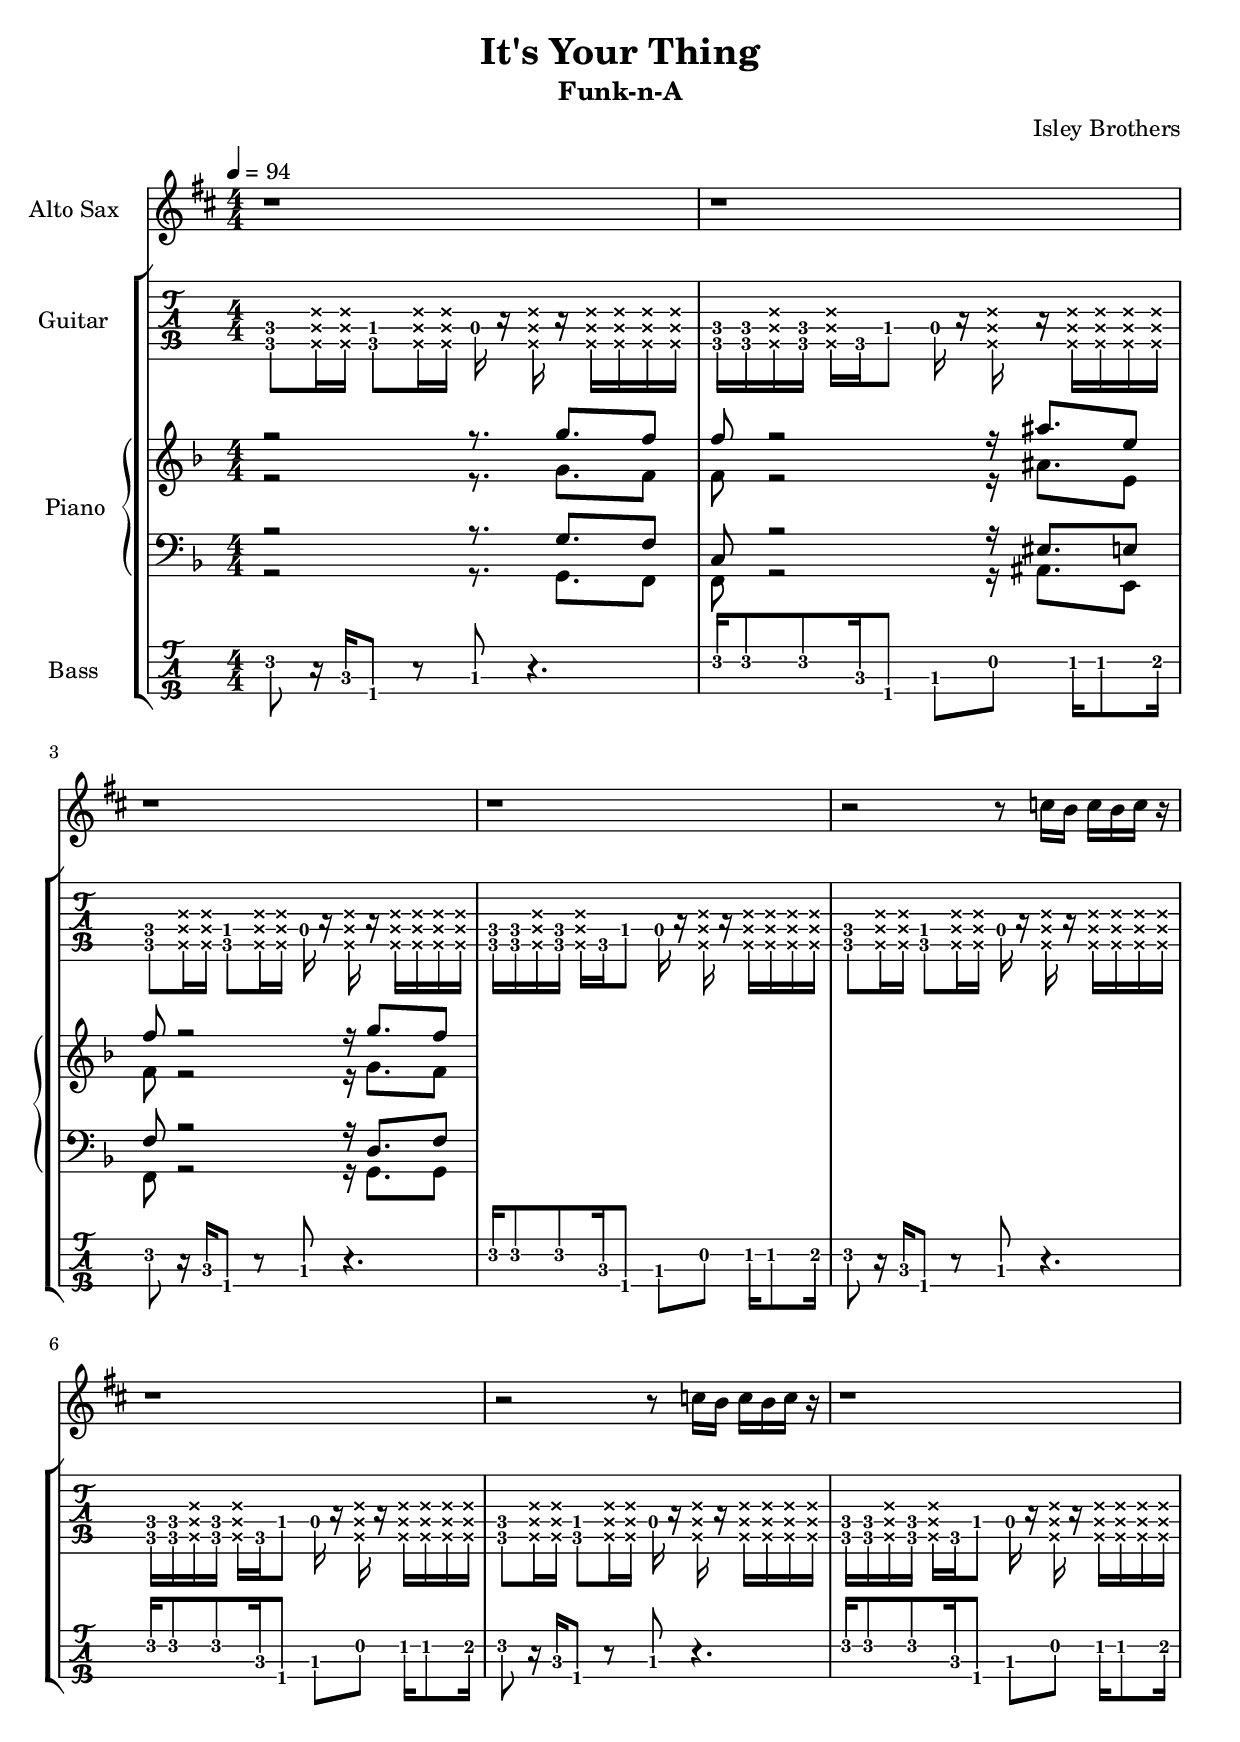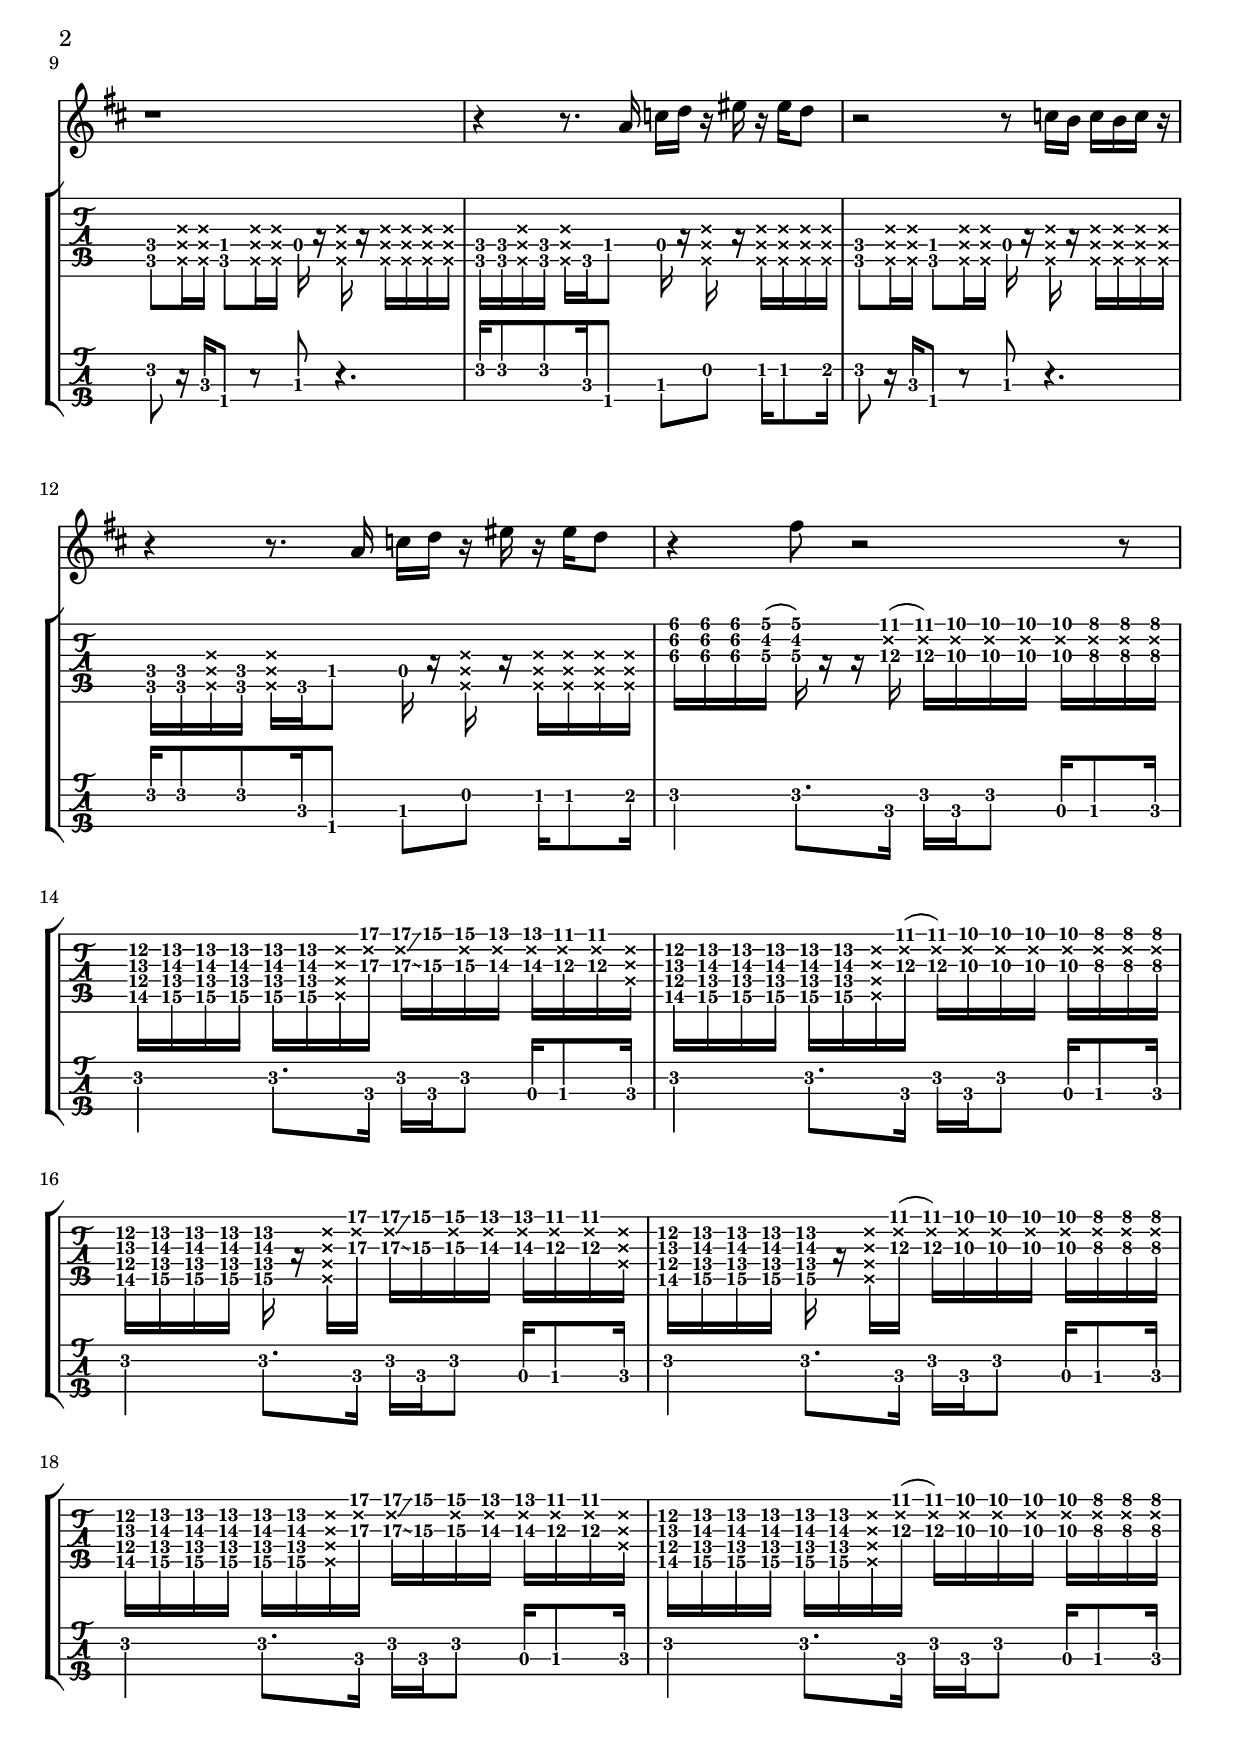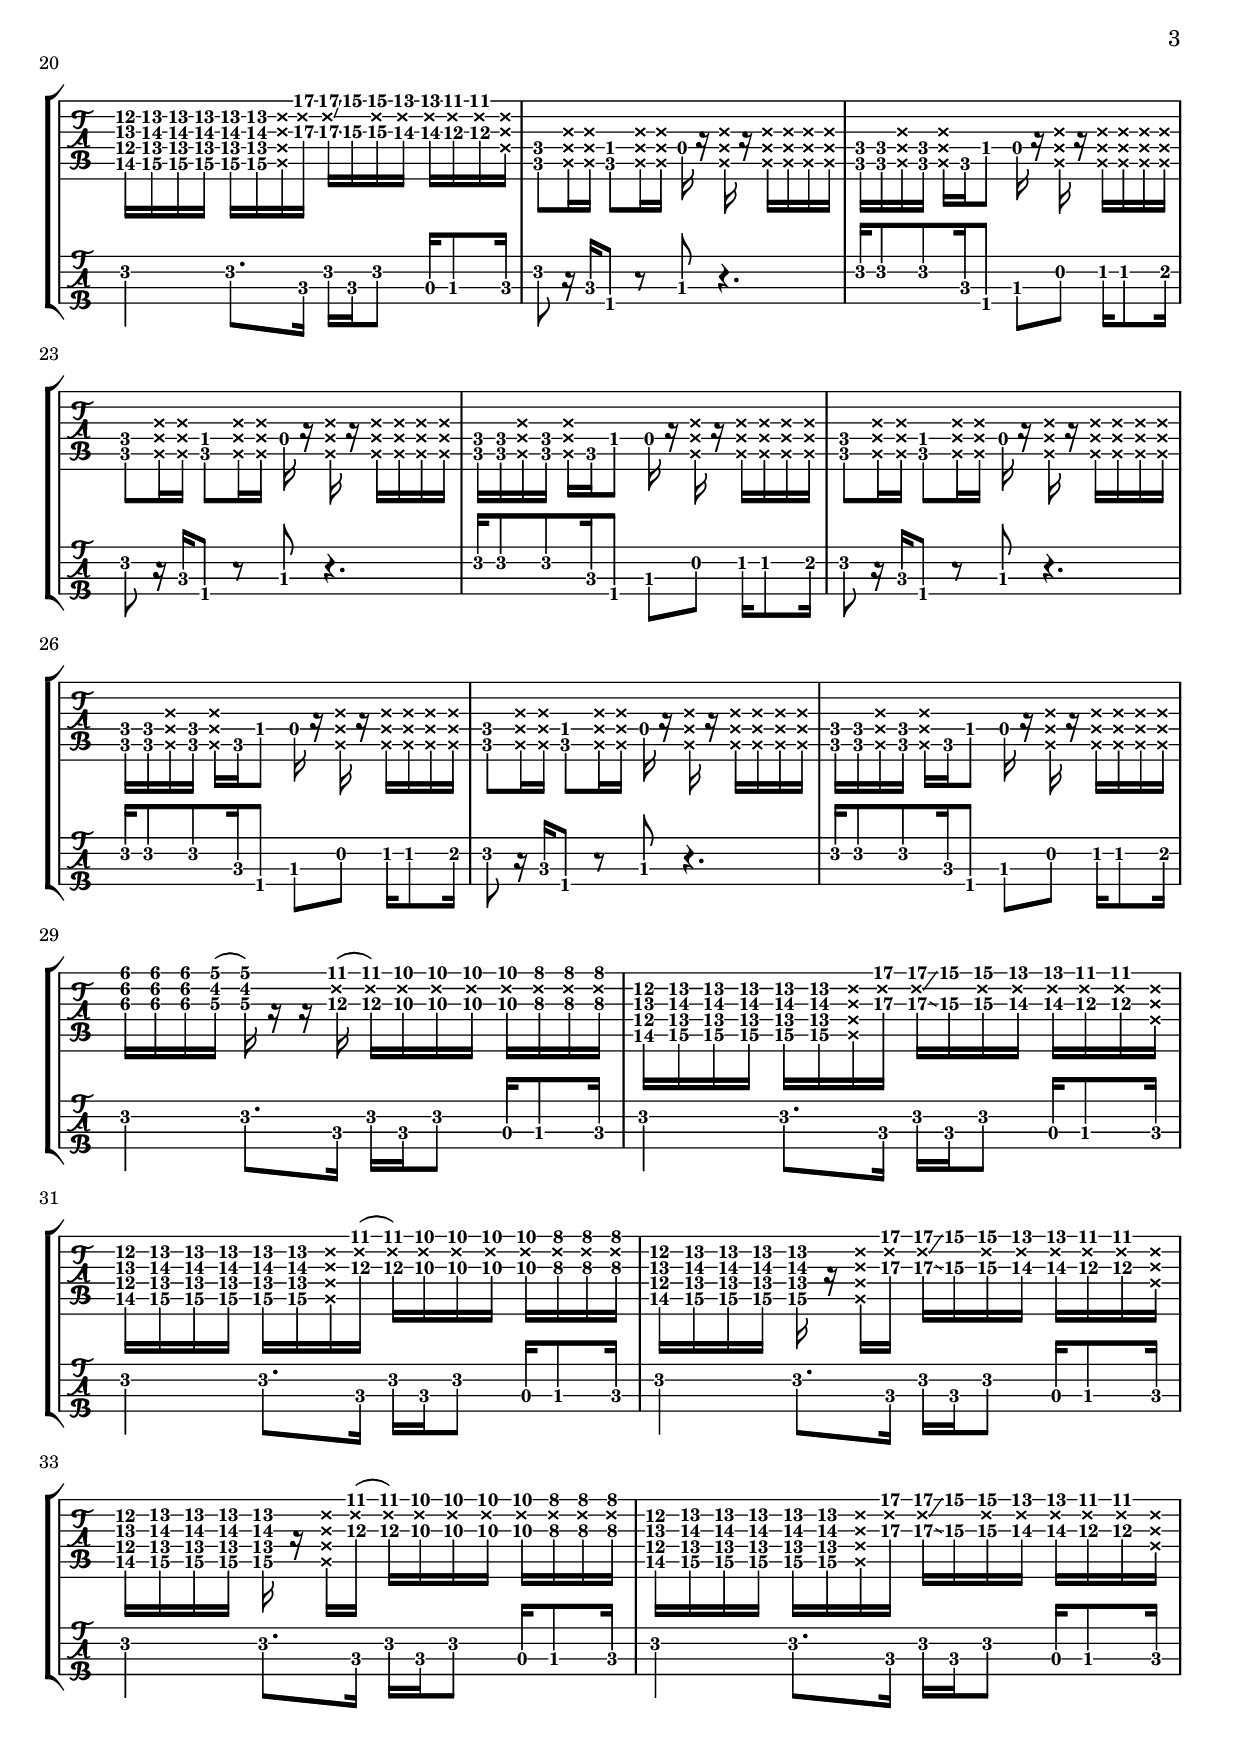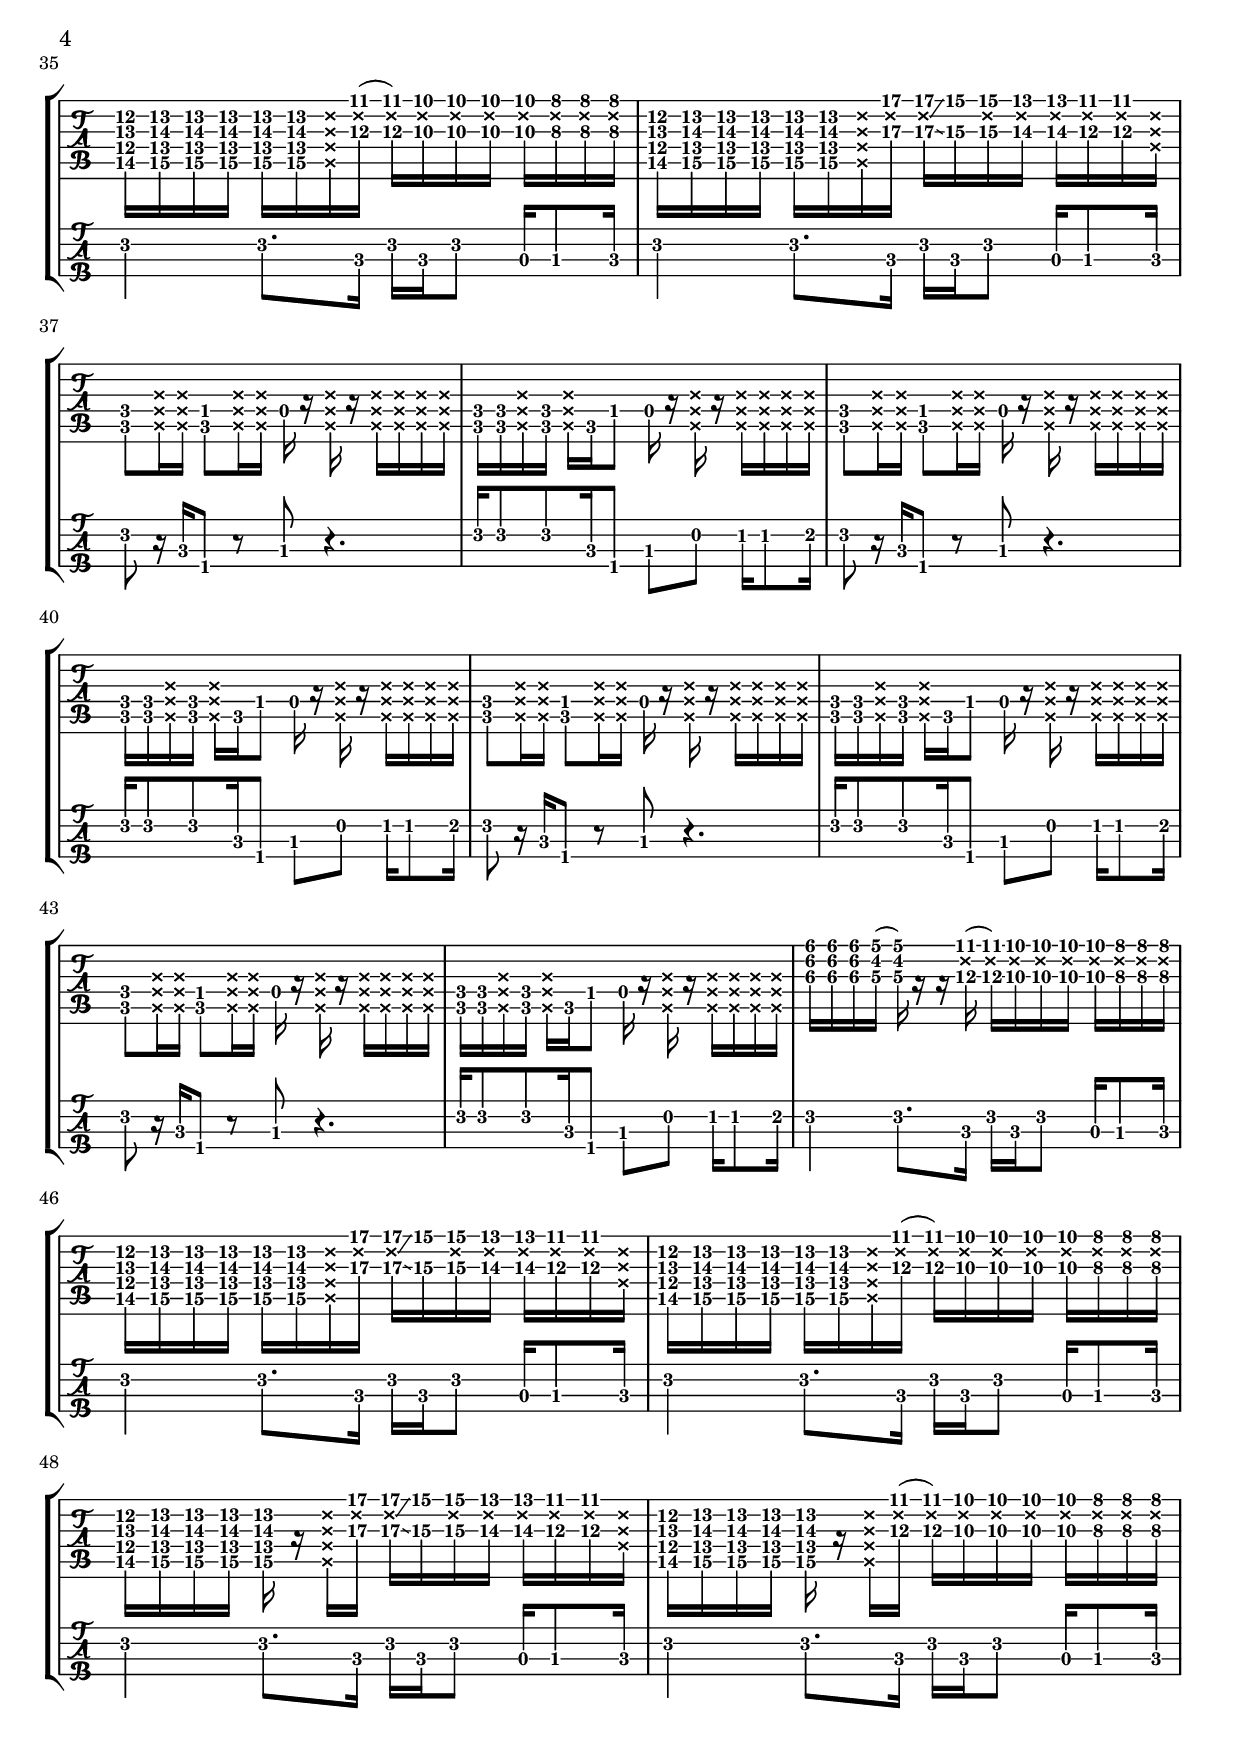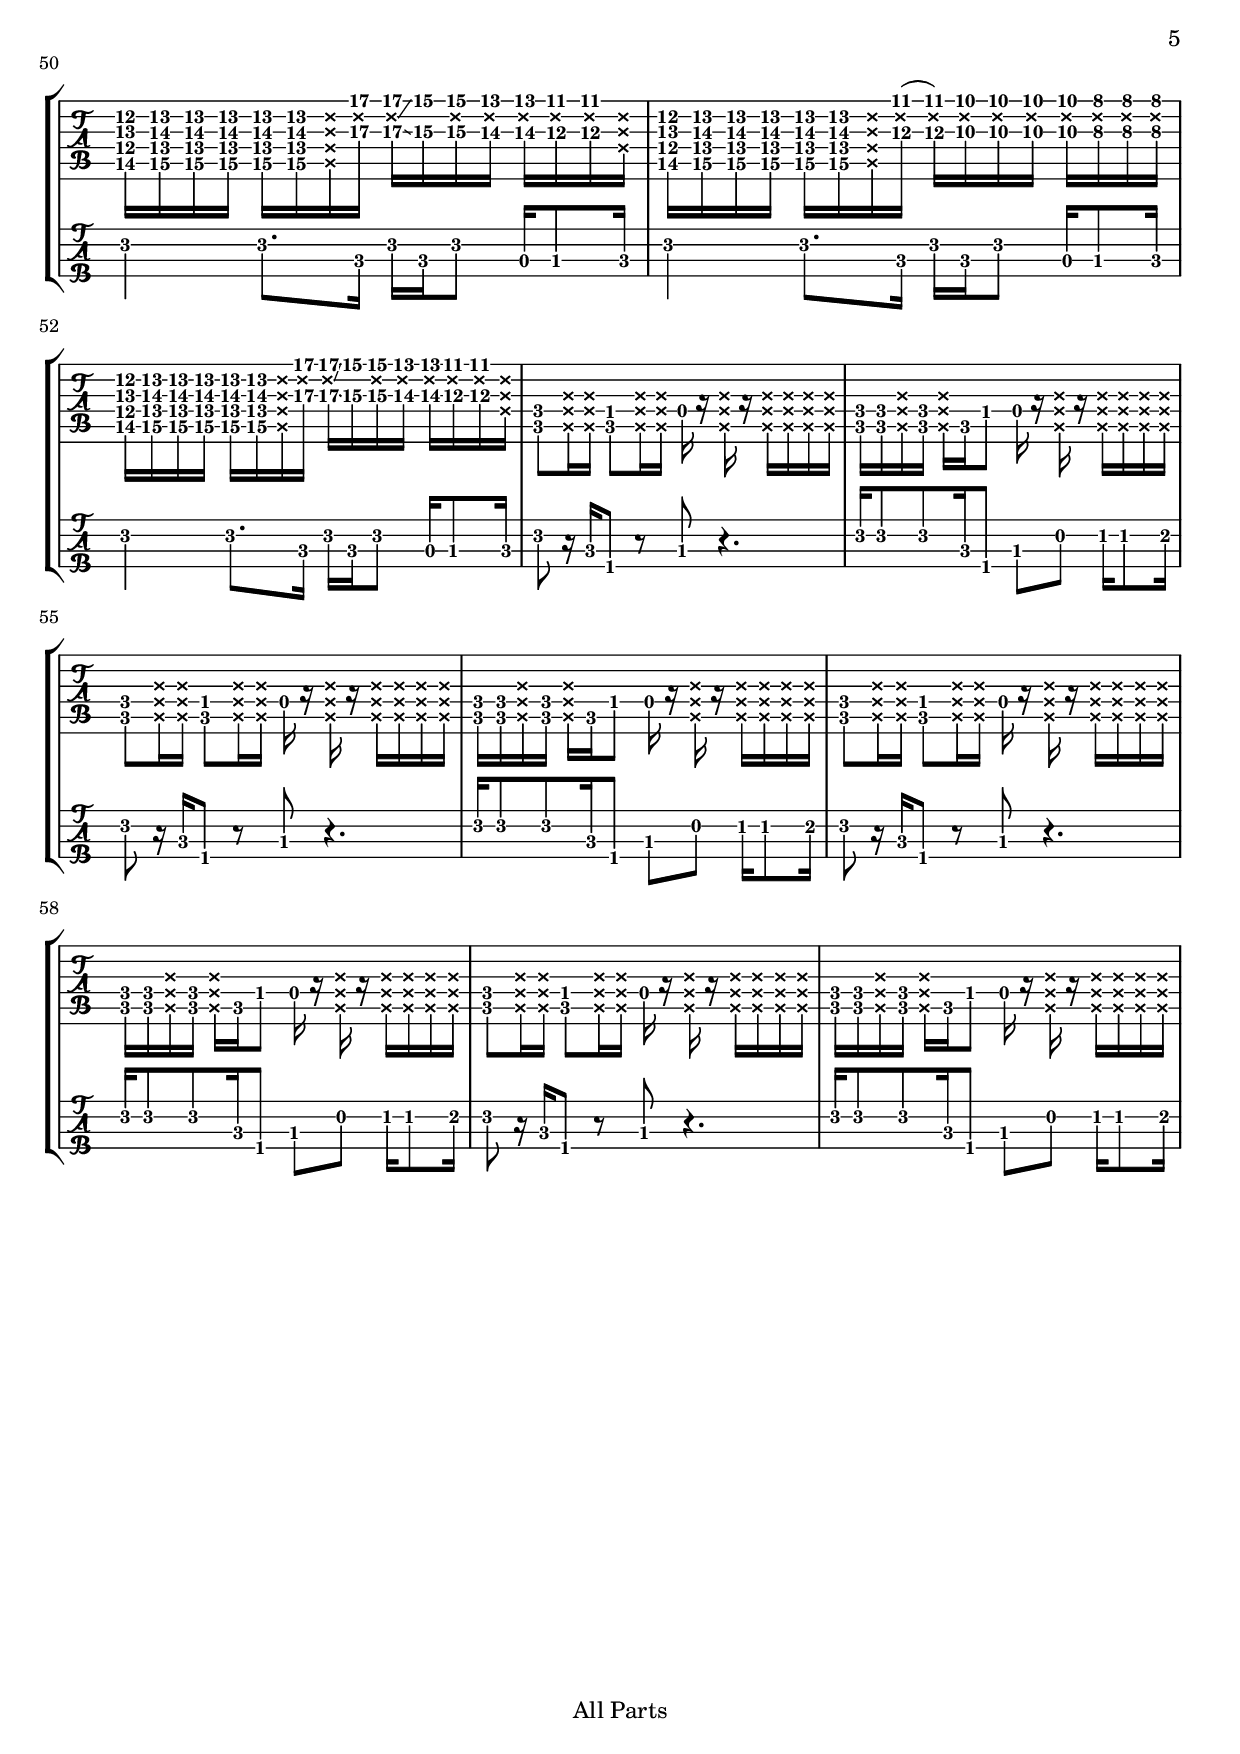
%
%
%
\version "2.19.82"
\header {
  title = "It's Your Thing"
  subtitle = "Funk-n-A"
  arranger = ""
  composer = "Isley Brothers"
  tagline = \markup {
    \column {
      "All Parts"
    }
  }
}

% To make the example display in the documentation
\paper {
  %  paper-width = 130
}
%#(set-global-staff-size 16)
\include "english.ly"

%%%%%%%%%%%% Some macros %%%%%%%%%%%%%%%%%%%

sl = {
  \override NoteHead.style = #'slash
  \hide Stem
}
nsl = {
  \revert NoteHead.style
  \undo \hide Stem
}
crOn = \override NoteHead.style = #'cross
crOff = \revert NoteHead.style

%%%%  Guitar Music %%%%%

guitar_riff_a = {
  <c f>8
  \deadNotesOn <c f a>16 <c f a>16] \deadNotesOff
  <c ds>8
  \deadNotesOn <c f a>16 <c f a>16 \deadNotesOff
  d16 r16 \deadNotesOn <c f a>16 \deadNotesOff r16
  \deadNotesOn <c f a>16 <c f a>16 <c f a>16 <c f a>16 \deadNotesOff |
  <c f>16 <c f>16
  \deadNotesOn <c f a>16 \deadNotesOff <c f>16
  \deadNotesOn <c f a>16 \deadNotesOff c16 ds8 d16 r16
  \deadNotesOn <c f a>16 \deadNotesOff  r16
  \deadNotesOn <c f a>16 <c f a>16 <c f a>16 <c f a>16 \deadNotesOff |
}

guitar_riff_a_low = {
  <c, f>8
  \deadNotesOn <c f a>16 <c f a>16] \deadNotesOff
  <c ds>8
  \deadNotesOn <c f a>16 <c f a>16 \deadNotesOff
  d16 r16 \deadNotesOn <c f a>16 \deadNotesOff r16
  \deadNotesOn <c f a>16 <c f a>16 <c f a>16 <c f a>16 \deadNotesOff |
  <c f>16 <c f>16
  \deadNotesOn <c f a>16 \deadNotesOff <c f>16
  \deadNotesOn <c f a>16 \deadNotesOff c16 ds8 d16 r16
  \deadNotesOn <c f a>16 \deadNotesOff  r16
  \deadNotesOn <c f a>16 <c f a>16 <c f a>16 <c f a>16 \deadNotesOff |
}

guitar_verse_a = {
  <df' f bf>16 <df f bf>16 <df f bf>16 <c ef a>16( <c ef a>16) r16 r16
}

guitar_verse_b = {
  <b\5 d\4 af'\3 b\2>16 <c\5 ef\4 a\3 c\2>16 <c\5 ef\4 a\3 c\2>16 <c\5 ef\4 a\3 c\2>16
  <c\5 ef\4 a\3 c\2>16 r16 \deadNote <c\5 ef\4 a\3 c\2>16
}

guitar_verse_c = {
  <b\5 d\4 af'\3 b\2>16 <c\5 ef\4 a\3 c\2>16 <c\5 ef\4 a\3 c\2>16 <c\5 ef\4 a\3 c\2>16
  <c\5 ef\4 a\3 c\2>16 <c\5 ef\4 a\3 c\2>16 \deadNote <c\5 ef\4 a\3 c\2>16
}

guitar_verse_d = {
  <g'\3 \deadNote b ef\1>( <g\3 \deadNote b ef\1>) <f\3 \deadNote b d\1>16
  <f\3 \deadNote b d\1>16 <f\3 \deadNote b d\1>16 <f\3 \deadNote b d\1>16
  <ef\3 \deadNote b c'\1>16 <ef\3 \deadNote b c'\1>16 <ef\3 \deadNote b c'\1>16 |
}

guitar_verse_e = {
  <c' \deadNote ef a>16 <c \deadNote ef a>16
  \glissando <bf\3  g'\1>16 <bf \deadNote d g>16 <a \deadNote c f>16 <a \deadNote c f>16
  <g \deadNote bf ef>16 <g \deadNote bf ef>16 \deadNote <g,\3  bf ef>16
}

guitar_riff_b = {
  \guitar_verse_a
  \guitar_verse_d

  \guitar_verse_c
  \guitar_verse_e

  \guitar_verse_c
  \guitar_verse_d

  \guitar_verse_b
  \guitar_verse_e

  \guitar_verse_b
  \guitar_verse_d

  \guitar_verse_c
  \guitar_verse_e

  \guitar_verse_c
  \guitar_verse_d

  \guitar_verse_c
  \guitar_verse_e
}

%%%%  Bass Music %%%%%

bass_riff_a = {
  f8 r16 c16[ f,8] r8 bf8 r4. |
  f'16 f8 f8 c16 f,8 bf8 d ef16 ef8 e16 |
}

bass_riff_b = {
  f4 f8. c16 f16 c16 f8 a,16 bf8 c16 |
}

%%%%  Trumpet Music %%%%%

trumpet_riff_a = {
  r2 r8 ef16 d16 ef16 d16 ef16 r16 |
}

trumpet_riff_b = {
  r4 r8. c16 ef16 f16 r16 gs16 r16 gs16 f8 |
}

trumpet_riff_c = {
  r4 a8 r2 r8 | 
}

%%%%  Piano Music %%%%%

piano_riff_a_a = {
  r2 r8. g8. f8 |
  f8 r2 r16 as8. e8 |
  f8 r2 r16 g8. f8 |
}

piano_riff_a_b = {
  r2 r8. g8. f8 |
  f8 r2 r16 as8. e8 |
  f8 r2 r16 g8. f8 |
}

piano_riff_a_c = {
  r2 r8. g8. f8 |
  c8 r2 r16 es8. e8 |
  f8 r2 r16 d8. f8 |
}

piano_riff_a_d = {
  r2 r8. g8. f8 |
  f8 r2 r16 as8. e8 |
  f8 r2 r16 g8. g8 |
}

%% insert chord name style stuff here.

jazzChords = { }

%%%%%%%%%%%% Keys'n'thangs %%%%%%%%%%%%%%%%%

global = {
  \numericTimeSignature \time 4/4
  \tempo 4 = 94
}

Key = { \key f \major }

% ############ Horns ############


% ------ Alto Saxophone ------
alto = \transpose c a \relative c' {
  \Key
  r1 r1 r1 r1
  \trumpet_riff_a
  r1
  \trumpet_riff_a
  r1 r1
  \trumpet_riff_b
  \trumpet_riff_a
  \trumpet_riff_b
  
  \trumpet_riff_c
}
altoHarmony = \transpose c' a {
  \jazzChords
}
altoSax = {
  \global
  \clef treble
  <<
    \alto
  >>
}


% ############ Rhythm Section #############

% ------ Guitar ------
gtr = \relative c {
  \Key
  \set TabStaff.minimumFret = #0
  \stemDown
  \override Beam.concaveness = #10000

  \guitar_riff_a
  \guitar_riff_a
  \guitar_riff_a


  \guitar_riff_a
  \guitar_riff_a
  \guitar_riff_a

  \guitar_riff_b

  \guitar_riff_a_low
  \guitar_riff_a
  \guitar_riff_a
  \guitar_riff_a

  \guitar_riff_b

  \guitar_riff_a_low
  \guitar_riff_a
  \guitar_riff_a
  \guitar_riff_a

  \guitar_riff_b

  \guitar_riff_a_low
  \guitar_riff_a
  \guitar_riff_a
  \guitar_riff_a
}
gtrHarmony = \chordmode {
  \jazzChords
}
guitar = {
  \tabFullNotation
  \global
  <<
    \gtr
  >>
}

%% ------ Piano ------
rhUpper = \relative c''' {
  \voiceOne
  \Key
  \piano_riff_a_a
}
rhLower = \relative c'' {
  \voiceTwo
  \Key
  \piano_riff_a_b
}

lhUpper = \relative c' {
  \voiceOne
  \Key
  \piano_riff_a_c

}
lhLower = \relative c {
  \voiceTwo
  \Key
  \piano_riff_a_d
}

PianoRH = {
  \clef treble
  \global
  <<
    \new Voice = "one" \partcombine \rhUpper
    \new Voice = "two" \rhLower
  >>
}
PianoLH = {
  \clef bass
  \global
  <<
    \new Voice = "one" \partcombine \lhUpper
    \new Voice = "two" \lhLower
  >>
}

piano = {
  <<
    \new Staff = "upper"  \PianoRH
    \new Staff = "lower"  \PianoLH
  >>
}

% ------ Bass Guitar ------
Bass = \relative c, {
  \Key
  \bass_riff_a    \bass_riff_a
  \bass_riff_a    \bass_riff_a
  \bass_riff_a    \bass_riff_a

  \bass_riff_b    \bass_riff_b
  \bass_riff_b    \bass_riff_b
  \bass_riff_b    \bass_riff_b
  \bass_riff_b    \bass_riff_b

  \bass_riff_a    \bass_riff_a
  \bass_riff_a    \bass_riff_a

  %bridge
  \bass_riff_b   \bass_riff_b
  \bass_riff_b   \bass_riff_b
  \bass_riff_b   \bass_riff_b
  \bass_riff_b   \bass_riff_b

  %outro
  \bass_riff_a   \bass_riff_a
  \bass_riff_a   \bass_riff_a

  \bass_riff_b   \bass_riff_b
  \bass_riff_b   \bass_riff_b
  \bass_riff_b   \bass_riff_b
  \bass_riff_b   \bass_riff_b

  \bass_riff_a   \bass_riff_a
  \bass_riff_a   \bass_riff_a


}
bass = {
  \tabFullNotation
  \global
  <<
    \Bass
  >>
}

% ------ Drums ------
up = \drummode {
  \voiceOne
  hh4 <hh sn> hh <hh sn>
  hh4 <hh sn> hh <hh sn>
  hh4 <hh sn> hh <hh sn>
}
down = \drummode {
  \voiceTwo
  bd4 s bd s
  bd4 s bd s
  bd4 s bd s
}

drumContents = {
  \global
  <<
    \new DrumVoice \up
    \new DrumVoice \down
  >>
}

%%%%%%%%% It All Goes Together Here %%%%%%%%%%%%%%%%%%%%%%

\score {
  <<
    \new StaffGroup = "horns" <<
      \new Staff = "altosax" \with {
        instrumentName = #"Alto Sax"
        midiInstrument = #"alto sax"
      }
      \altoSax
    >>

    \new StaffGroup = "rhythm" <<
      \new ChordNames = "chords" \gtrHarmony
      \new TabStaff = "guitar" \with { 
        instrumentName = #"Guitar"
        midiInstrument = #"acoustic guitar (steel)"
      }
      \guitar
      \new PianoStaff = "piano" \with {
        instrumentName = #"Piano"
        midiInstrument = #"acoustic grand"
        printPartCombineTexts = ##f
      }
      \piano
      \new TabStaff = "bass" \with {
        instrumentName = #"Bass"
        midiInstrument = #"fretless bass"
        stringTunings = #bass-tuning
      }
      \bass
      %     \new DrumStaff \with { instrumentName = #"Drums" }
      %     \drumContents
    >>
  >>
  \layout {
    \context { \Staff \RemoveEmptyStaves }
    \context {
      \Score
      \override BarNumber.padding = #3
      \override RehearsalMark.padding = #2
      skipBars = ##t
    }
  }
  \midi {
    \tempo 4 = 94
  }
}